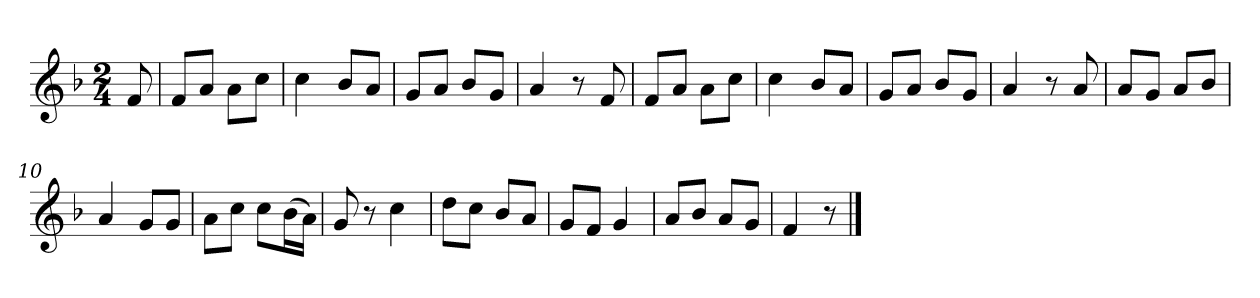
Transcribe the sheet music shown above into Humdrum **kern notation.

**kern
*part1
*staff1
*k[b-]
*M2/4
*MM120
=
8f
=1
8fL
8aJ
8aL
8ccJ
=2
4cc
8b-L
8aJ
=3
8gL
8aJ
8b-L
8gJ
=4
4a
8r
8f
=5
8fL
8aJ
8aL
8ccJ
=6
4cc
8b-L
8aJ
=7
8gL
8aJ
8b-L
8gJ
=8
4a
8r
8a
=9
8aL
8gJ
8aL
8b-J
=10
4a
8gL
8gJ
=11
8aL
8ccJ
8ccL
(16b-L
16aJJ)
=12
8g
8r
4cc
=13
8ddL
8ccJ
8b-L
8aJ
=14
8gL
8fJ
4g
=15
8aL
8b-J
8aL
8gJ
=16
4f
8r
==
*-
